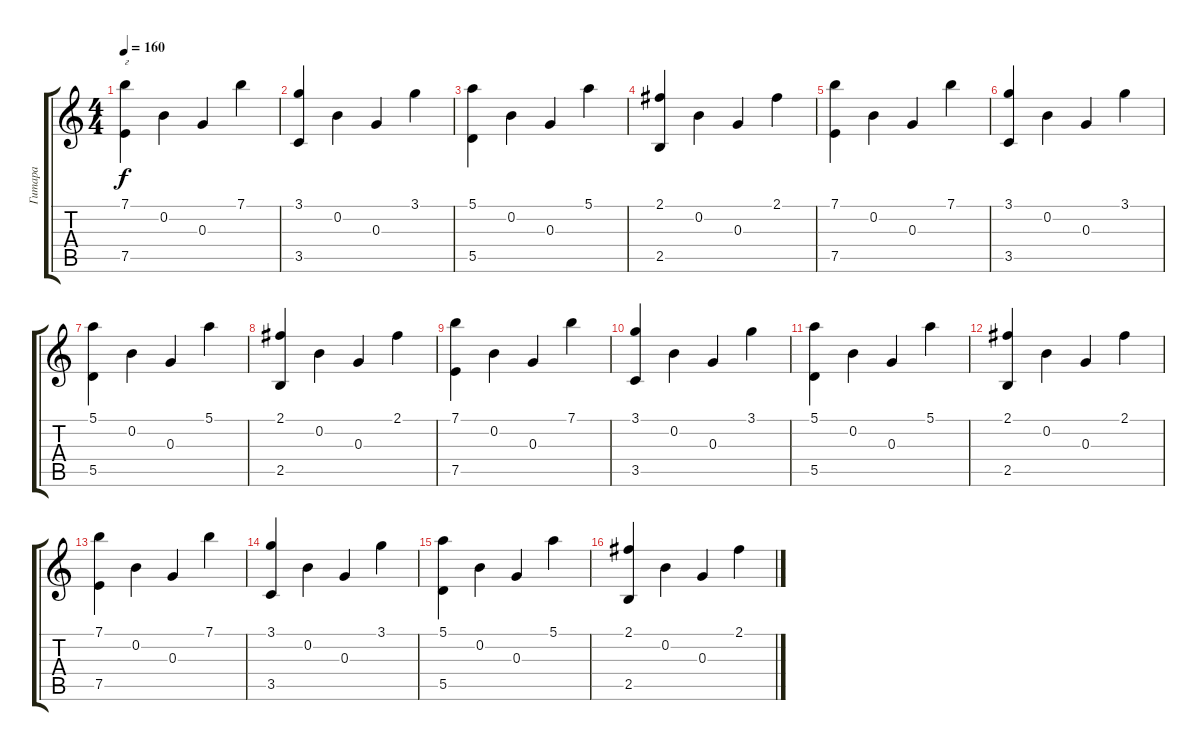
\track ("Гитара" "Гитара") {instrument acousticguitarsteel}
\staff {score tabs}
\tuning (E4 B3 G3 D3 A2 E2) {hide}
\ts (4 4)
\tempo 160
\clef g2
\ks c
(7.1 7.5).4{txt "г" dy f} 0.2.4 0.3.4 7.1.4 |
(3.1 3.5).4 0.2.4 0.3.4 3.1.4 |
(5.1 5.5).4 0.2.4 0.3.4 5.1.4 |
(2.1 2.5).4 0.2.4 0.3.4 2.1.4 |
(7.1 7.5).4 0.2.4 0.3.4 7.1.4 |
(3.1 3.5).4 0.2.4 0.3.4 3.1.4 |
(5.1 5.5).4 0.2.4 0.3.4 5.1.4 |
(2.1 2.5).4 0.2.4 0.3.4 2.1.4 |
(7.1 7.5).4 0.2.4 0.3.4 7.1.4 |
(3.1 3.5).4 0.2.4 0.3.4 3.1.4 |
(5.1 5.5).4 0.2.4 0.3.4 5.1.4 |
(2.1 2.5).4 0.2.4 0.3.4 2.1.4 |
(7.1 7.5).4 0.2.4 0.3.4 7.1.4 |
(3.1 3.5).4 0.2.4 0.3.4 3.1.4 |
(5.1 5.5).4 0.2.4 0.3.4 5.1.4 |
(2.1 2.5).4 0.2.4 0.3.4 2.1.4
